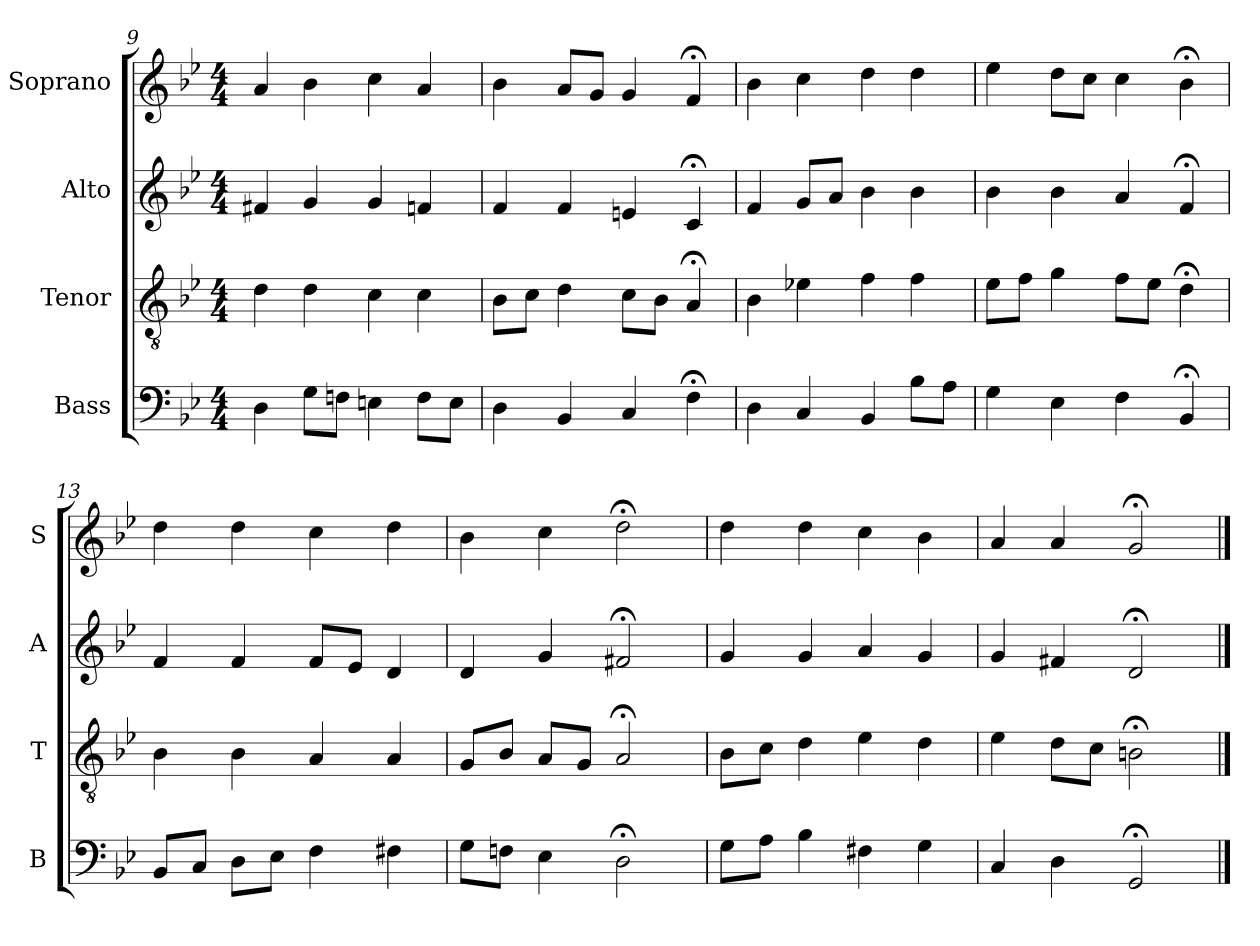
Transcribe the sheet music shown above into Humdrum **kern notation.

**kern	**kern	**kern	**kern
*part4	*part3	*part2	*part1
*staff4	*staff3	*staff2	*staff1
*I"Bass	*I"Tenor	*I"Alto	*I"Soprano
*I'B	*I'T	*I'A	*I'S
*clefF4	*clefGv2	*clefG2	*clefG2
*k[b-e-]	*k[b-e-]	*k[b-e-]	*k[b-e-]
*g:	*g:	*g:	*g:
*M4/4	*M4/4	*M4/4	*M4/4
=9	=9	=9	=9
4D	4d	4f#X	4a
8GL	4d	4g	4b-
8FnJ	.	.	.
4En	4c	4g	4cc
8FL	4c	4fn	4a
8EJ	.	.	.
=10	=10	=10	=10
4D	8B-L	4f	4b-
.	8cJ	.	.
4BB-	4d	4f	8aL
.	.	.	8gJ
4C	8cL	4en	4g
.	8B-J	.	.
4F;<	4A;<	4c;<	4f;<
=11	=11	=11	=11
4D	4B-	4f	4b-
4C	4e-X	8gL	4cc
.	.	8aJ	.
4BB-	4f	4b-	4dd
8B-L	4f	4b-	4dd
8AJ	.	.	.
=12	=12	=12	=12
4G	8e-L	4b-	4ee-
.	8fJ	.	.
4E-	4g	4b-	8ddL
.	.	.	8ccJ
4F	8fL	4a	4cc
.	8e-J	.	.
4BB-;<	4d;<	4f;<	4b-;<
=13	=13	=13	=13
8BB-L	4B-	4f	4dd
8CJ	.	.	.
8DL	4B-	4f	4dd
8E-J	.	.	.
4F	4A	8fL	4cc
.	.	8e-J	.
4F#X	4A	4d	4dd
=14	=14	=14	=14
8GL	8GL	4d	4b-
8FnJ	8B-J	.	.
4E-	8AL	4g	4cc
.	8GJ	.	.
2D;<	2A;<	2f#X;<	2dd;<
=15	=15	=15	=15
8GL	8B-L	4g	4dd
8AJ	8cJ	.	.
4B-	4d	4g	4dd
4F#X	4e-	4a	4cc
4G	4d	4g	4b-
=16	=16	=16	=16
4C	4e-	4g	4a
4D	8dL	4f#X	4a
.	8cJ	.	.
2GG;<	2Bn;<	2d;<	2g;<
==	==	==	==
*-	*-	*-	*-
